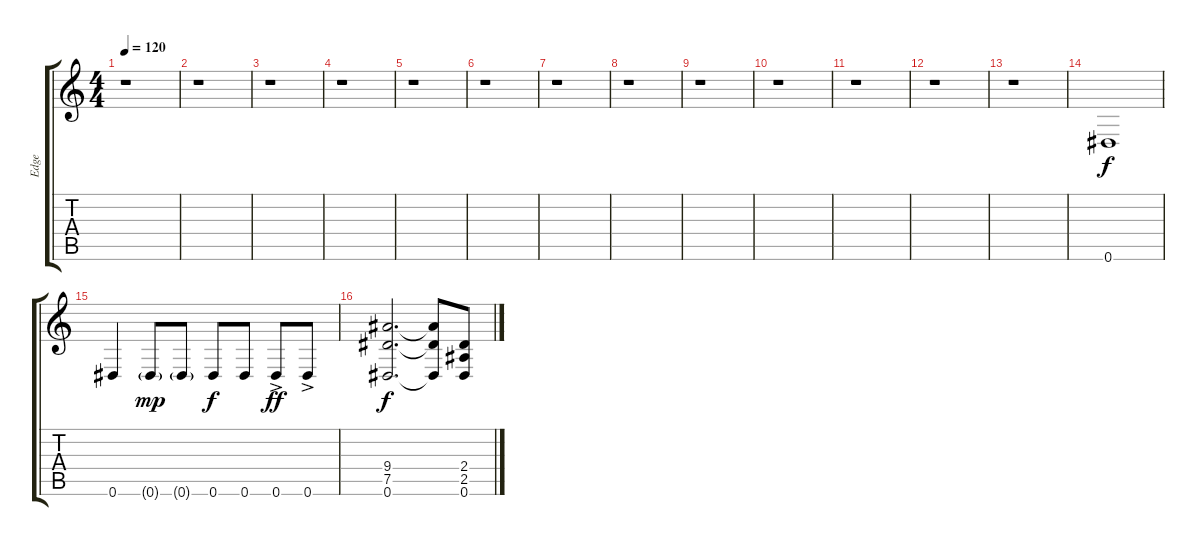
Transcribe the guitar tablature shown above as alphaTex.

\track ("Edge" "Edge") {instrument electricguitarclean}
\staff {score tabs}
\tuning (Eb4 Bb3 Gb3 Db3 Ab2 Eb2) {hide}
\ts (4 4)
\tempo 120
\clef g2
\ks c
r.1{dy f} |
r.1 |
r.1 |
r.1 |
r.1 |
r.1 |
r.1 |
r.1 |
r.1 |
r.1 |
r.1 |
r.1 |
r.1 |
0.6.1 |
0.6.4 0.6{g}.8{dy mp} 0.6{g}.8 0.6.8{dy f} 0.6.8 0.6{ac}.8{dy ff} 0.6{ac}.8 |
(9.4 7.5 0.6).2{d dy f} (9.4{t} 7.5{t} 0.6{t}).8 (2.4 2.5 0.6).8
